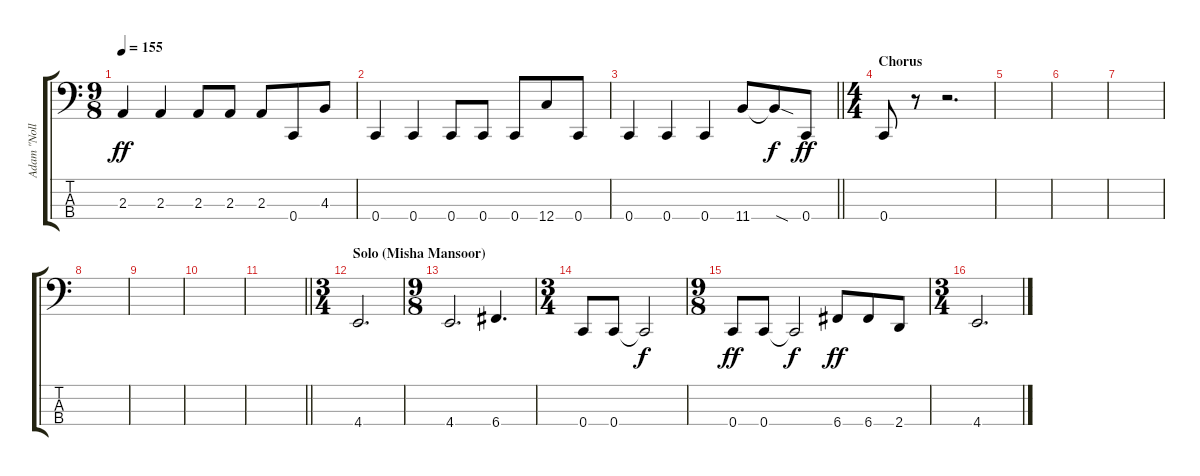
\track ("Adam \"Nolly\" Getgood - Bass" "Adam \"Noll") {instrument electricbassfinger}
\staff {score tabs}
\tuning (F2 C2 G1 C1) {hide}
\ts (9 8)
\tempo 155
\clef f4
\ks c
2.3.4{dy ff} 2.3.4 2.3.8 2.3.8 2.3.8 0.4.8 4.3.8 |
0.4.4 0.4.4 0.4.8 0.4.8 0.4.8 12.4.8 0.4.8 |
\barLineRight lightlight
0.4.4 0.4.4 0.4.4 11.4.8 11.4{sod t}.8{dy f} 0.4.8{dy ff} |
\ts (4 4)
\section ("" "Chorus")
0.4.8 r.8 r.2{d} |
|
|
|
|
|
|
\barLineRight lightlight
|
\ts (3 4)
\section ("" "Solo (Misha Mansoor)")
4.4.2{d} |
\ts (9 8)
4.4.2{d} 6.4.4{d} |
\ts (3 4)
0.4.8 0.4.8 0.4{t}.2{dy f} |
\ts (9 8)
0.4.8{dy ff} 0.4.8 0.4{t}.2{dy f} 6.4.8{dy ff} 6.4.8 2.4.8 |
\ts (3 4)
4.4.2{d}
